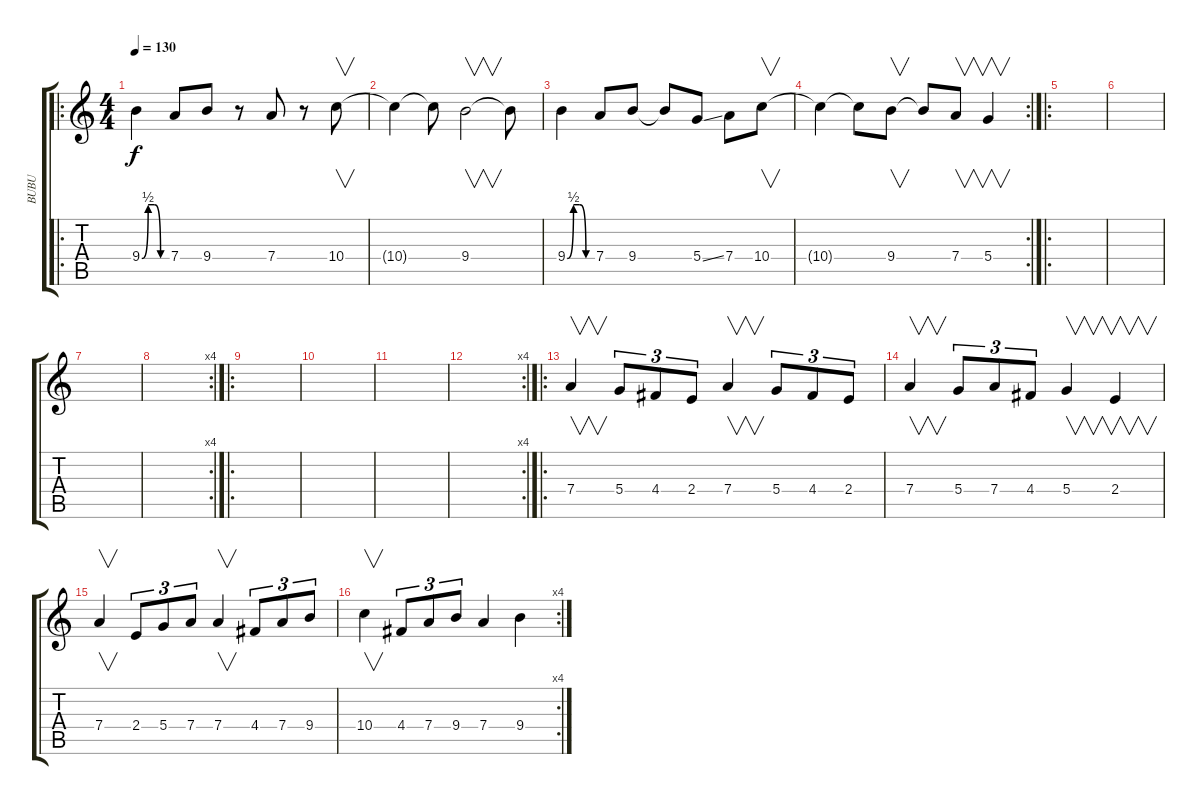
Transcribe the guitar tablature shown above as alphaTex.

\track ("BUBU" "BUBU") {instrument overdrivenguitar}
\staff {score tabs}
\tuning (E4 B3 G3 D3 A2 E2) {hide}
\ro
\ts (4 4)
\tempo 130
\clef g2
\ks c
9.4{be (custom 0 0 15 2 30 2 45 0 60 0)}.4{dy f volume 16 balance 8 instrument overdrivenguitar} 7.4.8 9.4.8 r.8 7.4.8 r.8 10.4.8{v} |
10.4{t}.4 10.4{t}.8 9.4.2{v} 9.4{t}.8 |
9.4{be (custom 0 0 15 2 30 2 45 0 60 0)}.4 7.4.8 9.4.8 9.4{t}.8 5.4{ss}.8 7.4.8 10.4.8{v} |
\rc 2
10.4{t}.4 10.4{t}.8 9.4.8{v} 9.4{t}.8 7.4.8{v} 5.4.4{v} |
\ro
|
|
|
\rc 4
|
\ro
|
|
|
\rc 4
|
\ro
7.4.4{v volume 13} 5.4.8{tu (3 2)} 4.4.8{tu (3 2)} 2.4.8{tu (3 2)} 7.4.4{v} 5.4.8{tu (3 2)} 4.4.8{tu (3 2)} 2.4.8{tu (3 2)} |
7.4.4{v} 5.4.8{tu (3 2)} 7.4.8{tu (3 2)} 4.4.8{tu (3 2)} 5.4.4{v} 2.4.4{v} |
7.4.4{v} 2.4.8{tu (3 2)} 5.4.8{tu (3 2)} 7.4.8{tu (3 2)} 7.4.4{v} 4.4.8{tu (3 2)} 7.4.8{tu (3 2)} 9.4.8{tu (3 2)} |
\rc 4
10.4.4{v} 4.4.8{tu (3 2)} 7.4.8{tu (3 2)} 9.4.8{tu (3 2)} 7.4.4 9.4.4
